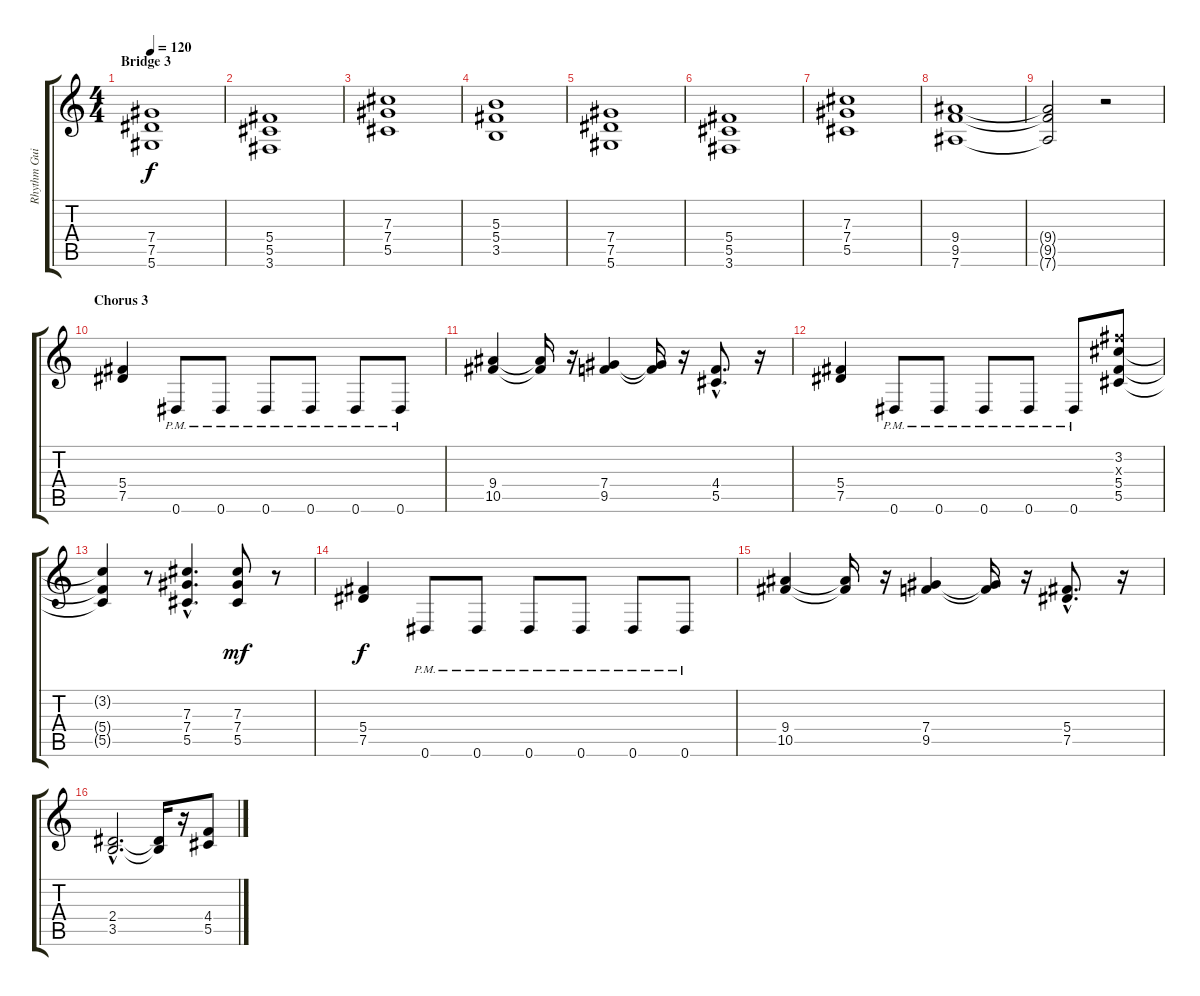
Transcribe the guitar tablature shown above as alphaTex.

\track ("Rhythm Guitar" "Rhythm Gui") {instrument distortionguitar}
\staff {score tabs}
\tuning (Eb4 Bb3 Gb3 Db3 Ab2 Eb2) {hide}
\ts (4 4)
\section ("" "Bridge 3")
\tempo 120
\clef g2
\ks c
(7.4 7.5 5.6).1{dy f} |
(5.4 5.5 3.6).1 |
(7.3 7.4 5.5).1 |
(5.3 5.4 3.5).1 |
(7.4 7.5 5.6).1 |
(5.4 5.5 3.6).1 |
(7.3 7.4 5.5).1 |
(9.4 9.5 7.6).1 |
(9.4{t} 9.5{t} 7.6{t}).2 r.2 |
\section ("" "Chorus 3")
(5.4 7.5).4 0.6{pm}.8 0.6{pm}.8 0.6{pm}.8 0.6{pm}.8 0.6{pm}.8 0.6{pm}.8 |
(9.4 10.5).4 (9.4{t} 10.5{t}).16 r.16 (7.4 9.5).4 (7.4{t} 9.5{t}).16 r.16 (4.4{hac} 5.5{hac}).8{d} r.16 |
(5.4 7.5).4 0.6{pm}.8 0.6{pm}.8 0.6{pm}.8 0.6{pm}.8 0.6{pm}.8 (3.2 12.3{x} 5.4 5.5).8 |
(3.2{t} 5.4{t} 5.5{t}).4 r.8 (7.3{hac} 7.4{hac} 5.5{hac}).4{d} (7.3 7.4 5.5).8{dy mf} r.8 |
(5.4 7.5).4{dy f} 0.6{pm}.8 0.6{pm}.8 0.6{pm}.8 0.6{pm}.8 0.6{pm}.8 0.6{pm}.8 |
(9.4 10.5).4 (9.4{t} 10.5{t}).16 r.16 (7.4 9.5).4 (7.4{t} 9.5{t}).16 r.16 (5.4{hac} 7.5{hac}).8{d} r.16 |
(2.4{hac} 3.5{hac}).2{d} (2.4{t} 3.5{t}).16 r.16 (4.4 5.5).8
